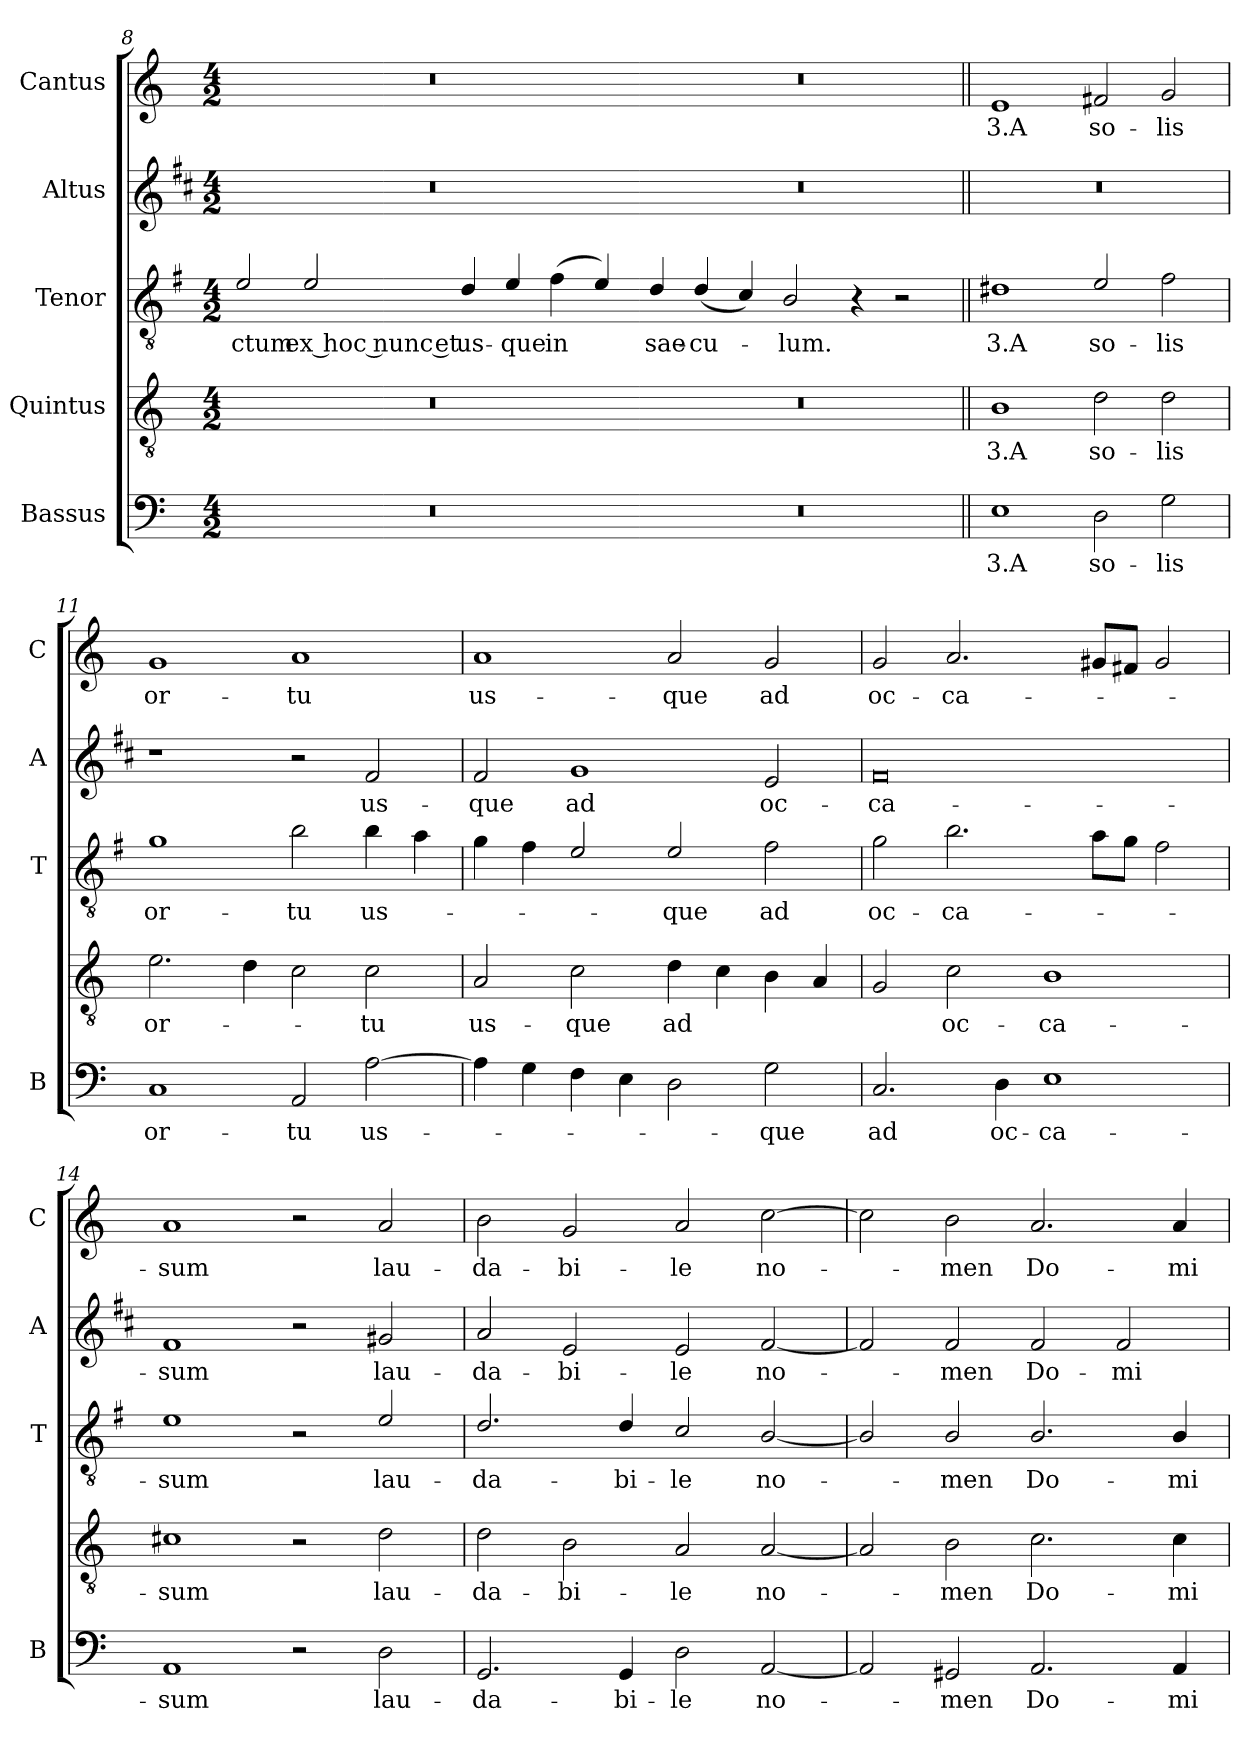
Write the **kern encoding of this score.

**kern	**text	**kern	**text	**kern	**text	**kern	**text	**kern	**text
*part5	*part5	*part4	*part4	*part3	*part3	*part2	*part2	*part1	*part1
*staff5	*staff5	*staff4	*staff4	*staff3	*staff3	*staff2	*staff2	*staff1	*staff1
*I"Bassus	*	*I"Quintus	*	*I"Tenor	*	*I"Altus	*	*I"Cantus	*
*I'B	*	*	*	*I'T	*	*I'A	*	*I'C	*
*clefF4	*	*clefGv2	*	*clefGv2	*	*clefG2	*	*clefG2	*
*	*	*	*	*ITrd4c7	*	*ITrd1c2	*	*	*
*k[]	*	*k[]	*	*k[]	*	*k[]	*	*k[]	*
*C:	*	*C:	*	*C:	*	*C:	*	*C:	*
*M4/2	*	*M4/2	*	*M4/2	*	*M4/2	*	*M4/2	*
=8	=8	=8	=8	=8	=8	=8	=8	=8	=8
!	!	!	!	!	!LO:LY:b	!	!	!	!
0r	.	0r	.	2A/	-ctum	0r	.	0r	.
!	!	!	!	!	!LO:LY:b	!	!	!	!
.	.	.	.	2A/	ex hoc nunc et	.	.	.	.
!	!	!	!	!	!LO:LY:b	!	!	!	!
.	.	.	.	4G/	us-	.	.	.	.
!	!	!	!	!	!LO:LY:b	!	!	!	!
.	.	.	.	4A/	-que	.	.	.	.
!	!	!	!	!	!LO:LY:b	!	!	!	!
.	.	.	.	(>4B\	in	.	.	.	.
.	.	.	.	4A/)	.	.	.	.	.
=9-	=9-	=9-	=9-	=9-	=9-	=9-	=9-	=9-	=9-
!	!	!	!	!	!LO:LY:b	!	!	!	!
0r	.	0r	.	4G/	sae-	0r	.	0r	.
!	!	!	!	!	!LO:LY:b	!	!	!	!
.	.	.	.	(<4G/	-cu-	.	.	.	.
.	.	.	.	4F/)	.	.	.	.	.
!	!	!	!	!	!LO:LY:b	!	!	!	!
.	.	.	.	2E/	-lum.	.	.	.	.
.	.	.	.	4r	.	.	.	.	.
.	.	.	.	2r	.	.	.	.	.
!!LO:PB:g=z
=10||	=10||	=10||	=10||	=10||	=10||	=10||	=10||	=10||	=10||
!	!LO:LY:b	!	!LO:LY:b	!	!LO:LY:b	!	!	!	!LO:LY:b
1E	3.A	1B	3.A	1G#X	3.A	0r	.	1e	3.A
!	!LO:LY:b	!	!LO:LY:b	!	!LO:LY:b	!	!	!	!LO:LY:b
2D\	so-	2d\	so-	2A/	so-	.	.	2f#X/	so-
!	!LO:LY:b	!	!LO:LY:b	!	!LO:LY:b	!	!	!	!LO:LY:b
2G\	-lis	2d\	-lis	2B\	-lis	.	.	2g/	-lis
=11	=11	=11	=11	=11	=11	=11	=11	=11	=11
!	!LO:LY:b	!	!LO:LY:b	!	!LO:LY:b	!	!	!	!LO:LY:b
1C	or-	2.e\	or-	1c	or-	1r	.	1g	or-
.	.	4d\	.	.	.	.	.	.	.
!	!LO:LY:b	!	!	!	!LO:LY:b	!	!	!	!LO:LY:b
2AA/	-tu	2c\	.	2e\	-tu	2r	.	1a	-tu
!	!LO:LY:b	!	!LO:LY:b	!	!LO:LY:b	!	!LO:LY:b	!	!
[2A\	us-	2c\	-tu	4e\	us-	2e/	us-	.	.
.	.	.	.	4d\	.	.	.	.	.
=12	=12	=12	=12	=12	=12	=12	=12	=12	=12
!	!	!	!LO:LY:b	!	!	!	!LO:LY:b	!	!LO:LY:b
4A\]	.	2A/	us-	4c\	.	2e/	-que	1a	us-
4G\	.	.	.	4B\	.	.	.	.	.
!	!	!	!LO:LY:b	!	!	!	!LO:LY:b	!	!
4F\	.	2c\	-que	2A/	.	1f	ad	.	.
4E\	.	.	.	.	.	.	.	.	.
!	!	!	!LO:LY:b	!	!LO:LY:b	!	!	!	!LO:LY:b
2D\	.	4d\	ad	2A/	-que	.	.	2a/	-que
.	.	4c\	.	.	.	.	.	.	.
!	!LO:LY:b	!	!	!	!LO:LY:b	!	!LO:LY:b	!	!LO:LY:b
2G\	-que	4B\	.	2B\	ad	2d/	oc-	2g/	ad
.	.	4A/	.	.	.	.	.	.	.
=13	=13	=13	=13	=13	=13	=13	=13	=13	=13
!	!LO:LY:b	!	!	!	!LO:LY:b	!	!LO:LY:b	!	!LO:LY:b
2.C/	ad	2G/	.	2c\	oc-	0e	-ca-	2g/	oc-
!	!	!	!LO:LY:b	!	!LO:LY:b	!	!	!	!LO:LY:b
.	.	2c\	oc-	2.e\	-ca-	.	.	2.a/	-ca-
!	!LO:LY:b	!	!	!	!	!	!	!	!
4D\	oc-	.	.	.	.	.	.	.	.
!	!LO:LY:b	!	!LO:LY:b	!	!	!	!	!	!
1E	-ca-	1B	-ca-	.	.	.	.	.	.
.	.	.	.	8d\L	.	.	.	8g#X/L	.
.	.	.	.	8c\J	.	.	.	8f#X/J	.
.	.	.	.	2B\	.	.	.	2g#/	.
!!LO:LB:g=z
=14	=14	=14	=14	=14	=14	=14	=14	=14	=14
!	!LO:LY:b	!	!LO:LY:b	!	!LO:LY:b	!	!LO:LY:b	!	!LO:LY:b
1AA	-sum	1c#X	-sum	1A	-sum	1e	-sum	1a	-sum
2r	.	2r	.	2r	.	2r	.	2r	.
!	!LO:LY:b	!	!LO:LY:b	!	!LO:LY:b	!	!LO:LY:b	!	!LO:LY:b
2D\	lau-	2d\	lau-	2A/	lau-	2f#X/	lau-	2a/	lau-
=15	=15	=15	=15	=15	=15	=15	=15	=15	=15
!	!LO:LY:b	!	!LO:LY:b	!	!LO:LY:b	!	!LO:LY:b	!	!LO:LY:b
2.GG/	-da-	2d\	-da-	2.G/	-da-	2g/	-da-	2b\	-da-
!	!	!	!LO:LY:b	!	!	!	!LO:LY:b	!	!LO:LY:b
.	.	2B\	-bi-	.	.	2d/	-bi-	2g/	-bi-
!	!LO:LY:b	!	!	!	!LO:LY:b	!	!	!	!
4GG/	-bi-	.	.	4G/	-bi-	.	.	.	.
!	!LO:LY:b	!	!LO:LY:b	!	!LO:LY:b	!	!LO:LY:b	!	!LO:LY:b
2D\	-le	2A/	-le	2F/	-le	2d/	-le	2a/	-le
!	!LO:LY:b	!	!LO:LY:b	!	!LO:LY:b	!	!LO:LY:b	!	!LO:LY:b
[2AA/	no-	[2A/	no-	[2E/	no-	[2e/	no-	[2cc\	no-
=16	=16	=16	=16	=16	=16	=16	=16	=16	=16
2AA/]	.	2A/]	.	2E/]	.	2e/]	.	2cc\]	.
!	!LO:LY:b	!	!LO:LY:b	!	!LO:LY:b	!	!LO:LY:b	!	!LO:LY:b
2GG#X/	-men	2B\	-men	2E/	-men	2e/	-men	2b\	-men
!	!LO:LY:b	!	!LO:LY:b	!	!LO:LY:b	!	!LO:LY:b	!	!LO:LY:b
2.AA/	Do-	2.c\	Do-	2.E/	Do-	2e/	Do-	2.a/	Do-
!	!	!	!	!	!	!	!LO:LY:b	!	!
.	.	.	.	.	.	2e/	-mi-	.	.
!	!LO:LY:b	!	!LO:LY:b	!	!LO:LY:b	!	!	!	!LO:LY:b
4AA/	-mi-	4c\	-mi-	4E/	-mi-	.	.	4a/	-mi-
=	=	=	=	=	=	=	=	=	=
*-	*-	*-	*-	*-	*-	*-	*-	*-	*-
